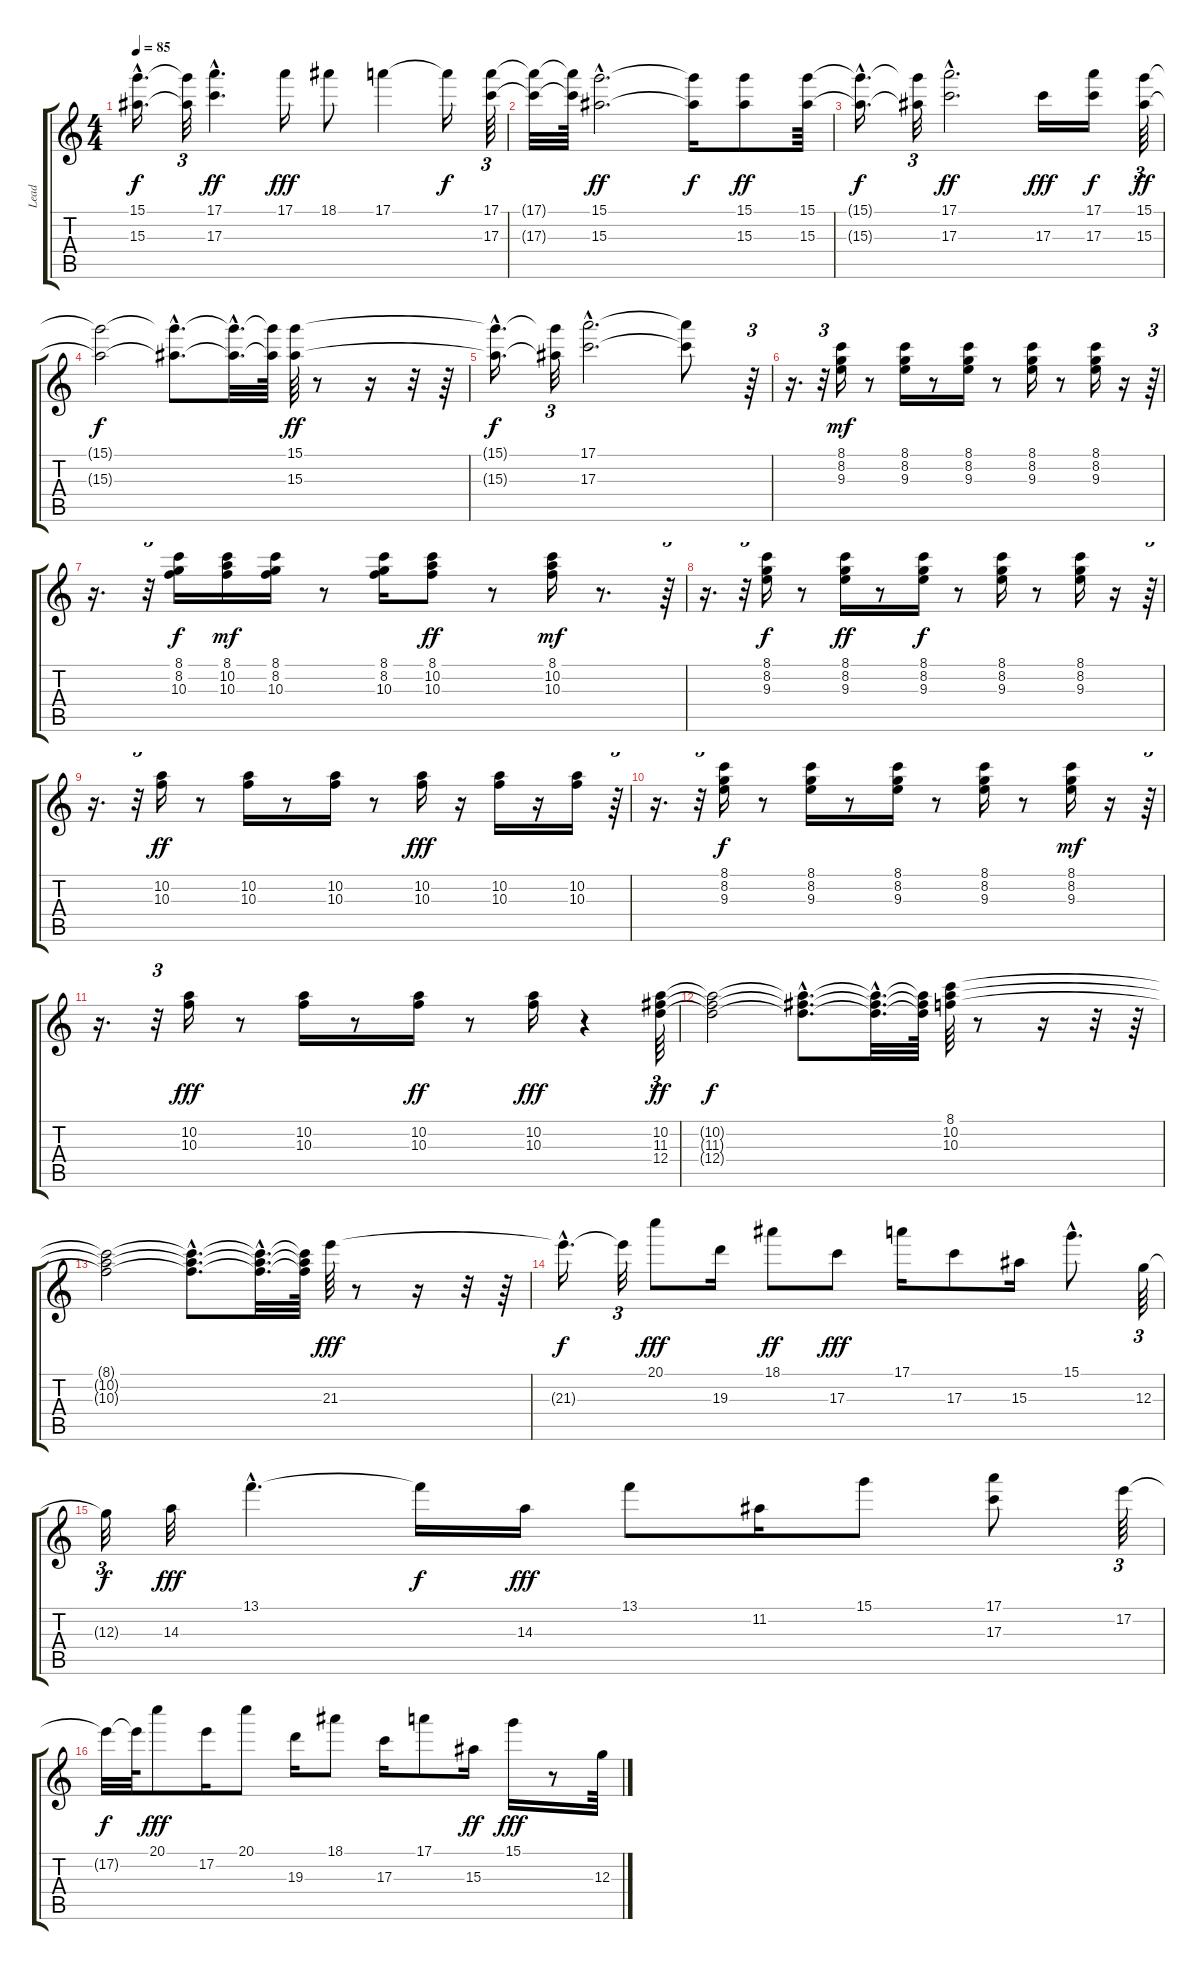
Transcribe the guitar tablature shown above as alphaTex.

\track ("Lead" "Lead") {instrument overdrivenguitar}
\staff {score tabs}
\tuning (E4 B3 G3 D3 A2 E2) {hide}
\ts (4 4)
\tempo 85
\clef g2
\ks c
(15.1{hac t} 15.3{hac t}).16{d dy f} (15.1{t} 15.3{t}).32{tu (3 2)} (17.1{hac} 17.3{hac}).4{d dy ff} 17.1.16{dy fff} 18.1.8 17.1.4 17.1{t}.16{dy f} (17.1 17.3).64{tu (3 2)} |
(17.1{t} 17.3{t}).32 (17.1{t} 17.3{t}).64 (15.1{hac} 15.3{hac}).2{d dy ff} (15.1{t} 15.3{t}).16{dy f} (15.1 15.3).8{dy ff} (15.1 15.3).64 |
(15.1{hac t} 15.3{hac t}).16{d dy f} (15.1{t} 15.3{t}).32{tu (3 2)} (17.1{hac} 17.3{hac}).2{d dy ff} 17.3.16{dy fff} (17.1 17.3).16{dy f} (15.1 15.3).64{tu (3 2) dy ff} |
(15.1{t} 15.3{t}).2{dy f} (15.1{hac t} 15.3{hac t}).8{d} (15.1{hac t} 15.3{hac t}).32{d} (15.1{t} 15.3{t}).64 (15.1 15.3).64{dy ff} r.8 r.16 r.32 r.64 |
(15.1{hac t} 15.3{hac t}).16{d dy f} (15.1{t} 15.3{t}).32{tu (3 2)} (17.1{hac} 17.3{hac}).2{d} (17.1{t} 17.3{t}).8 r.64{tu (3 2)} |
r.16{d} r.32{tu (3 2)} (8.1 8.2 9.3).16{dy mf} r.8 (8.1 8.2 9.3).16 r.8 (8.1 8.2 9.3).16 r.8 (8.1 8.2 9.3).16 r.8 (8.1 8.2 9.3).16 r.16 r.64{tu (3 2)} |
r.16{d} r.32{tu (3 2)} (8.1 8.2 10.3).16{dy f} (8.1 10.2 10.3).16{dy mf} (8.1 8.2 10.3).16 r.8 (8.1 8.2 10.3).16 (8.1 10.2 10.3).8{dy ff} r.8 (8.1 10.2 10.3).16{dy mf} r.8{d} r.64{tu (3 2)} |
r.16{d} r.32{tu (3 2)} (8.1 8.2 9.3).16{dy f} r.8 (8.1 8.2 9.3).16{dy ff} r.8 (8.1 8.2 9.3).16{dy f} r.8 (8.1 8.2 9.3).16 r.8 (8.1 8.2 9.3).16 r.16 r.64{tu (3 2)} |
r.16{d} r.32{tu (3 2)} (10.2 10.3).16{dy ff} r.8 (10.2 10.3).16 r.8 (10.2 10.3).16 r.8 (10.2 10.3).16{dy fff} r.16 (10.2 10.3).16 r.16 (10.2 10.3).16 r.64{tu (3 2)} |
r.16{d} r.32{tu (3 2)} (8.1 8.2 9.3).16{dy f} r.8 (8.1 8.2 9.3).16 r.8 (8.1 8.2 9.3).16 r.8 (8.1 8.2 9.3).16 r.8 (8.1 8.2 9.3).16{dy mf} r.16 r.64{tu (3 2)} |
r.16{d} r.32{tu (3 2)} (10.2 10.3).16{dy fff} r.8 (10.2 10.3).16 r.8 (10.2 10.3).16{dy ff} r.8 (10.2 10.3).16{dy fff} r.4 (10.2 11.3 12.4).64{tu (3 2) dy ff} |
(10.2{t} 11.3{t} 12.4{t}).2{dy f} (10.2{hac t} 11.3{hac t} 12.4{hac t}).8{d} (10.2{hac t} 11.3{hac t} 12.4{hac t}).32{d} (10.2{t} 11.3{t} 12.4{t}).64 (8.1 10.2 10.3).64 r.8 r.16 r.32 r.64 |
(8.1{t} 10.2{t} 10.3{t}).2 (8.1{hac t} 10.2{hac t} 10.3{hac t}).8{d} (8.1{hac t} 10.2{hac t} 10.3{hac t}).32{d} (8.1{t} 10.2{t} 10.3{t}).64 21.3.64{dy fff} r.8 r.16 r.32 r.64 |
21.3{hac t}.16{d dy f} 21.3{t}.32{tu (3 2)} 20.1.8{dy fff} 19.3.16 18.1.8{dy ff} 17.3.8{dy fff} 17.1.16 17.3.8 15.3.16 15.1{hac}.8{d} 12.3.64{tu (3 2)} |
12.3{t}.32{tu (3 2) dy f} 14.3.32{dy fff} 13.1{hac}.4{d} 13.1{t}.16{dy f} 14.3.16{dy fff} 13.1.8 11.2.16 15.1.8 (17.1 17.3).8 17.2.64{tu (3 2)} |
17.2{t}.32{dy f} 17.2{t}.64 20.1.8{dy fff} 17.2.16 20.1.8 19.3.16 18.1.8 17.3.16 17.1.8 15.3.16{dy ff} 15.1.16{dy fff} r.8 12.3.64
